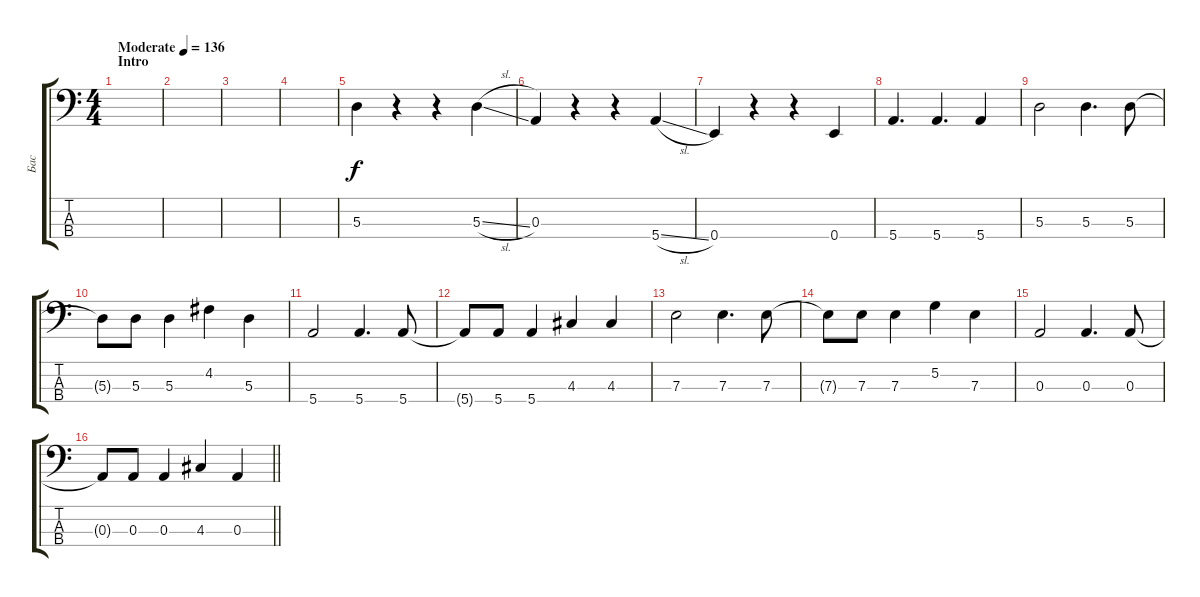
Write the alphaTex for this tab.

\track ("Бас" "Бас") {instrument electricbassfinger}
\staff {score tabs}
\tuning (G2 D2 A1 E1) {hide}
\ts (4 4)
\section ("" "Intro")
\tempo (136 "Moderate")
\clef f4
\ks c
|
|
|
|
5.3.4 r.4 r.4 5.3{sl}.4 |
0.3.4 r.4 r.4 5.4{sl}.4 |
0.4.4 r.4 r.4 0.4.4 |
5.4.4{d} 5.4.4{d} 5.4.4 |
5.3.2 5.3.4{d} 5.3.8 |
5.3{t}.8 5.3.8 5.3.4 4.2.4 5.3.4 |
5.4.2 5.4.4{d} 5.4.8 |
5.4{t}.8 5.4.8 5.4.4 4.3.4 4.3.4 |
7.3.2 7.3.4{d} 7.3.8 |
7.3{t}.8 7.3.8 7.3.4 5.2.4 7.3.4 |
0.3.2 0.3.4{d} 0.3.8 |
\barLineRight lightlight
0.3{t}.8 0.3.8 0.3.4 4.3.4 0.3.4
